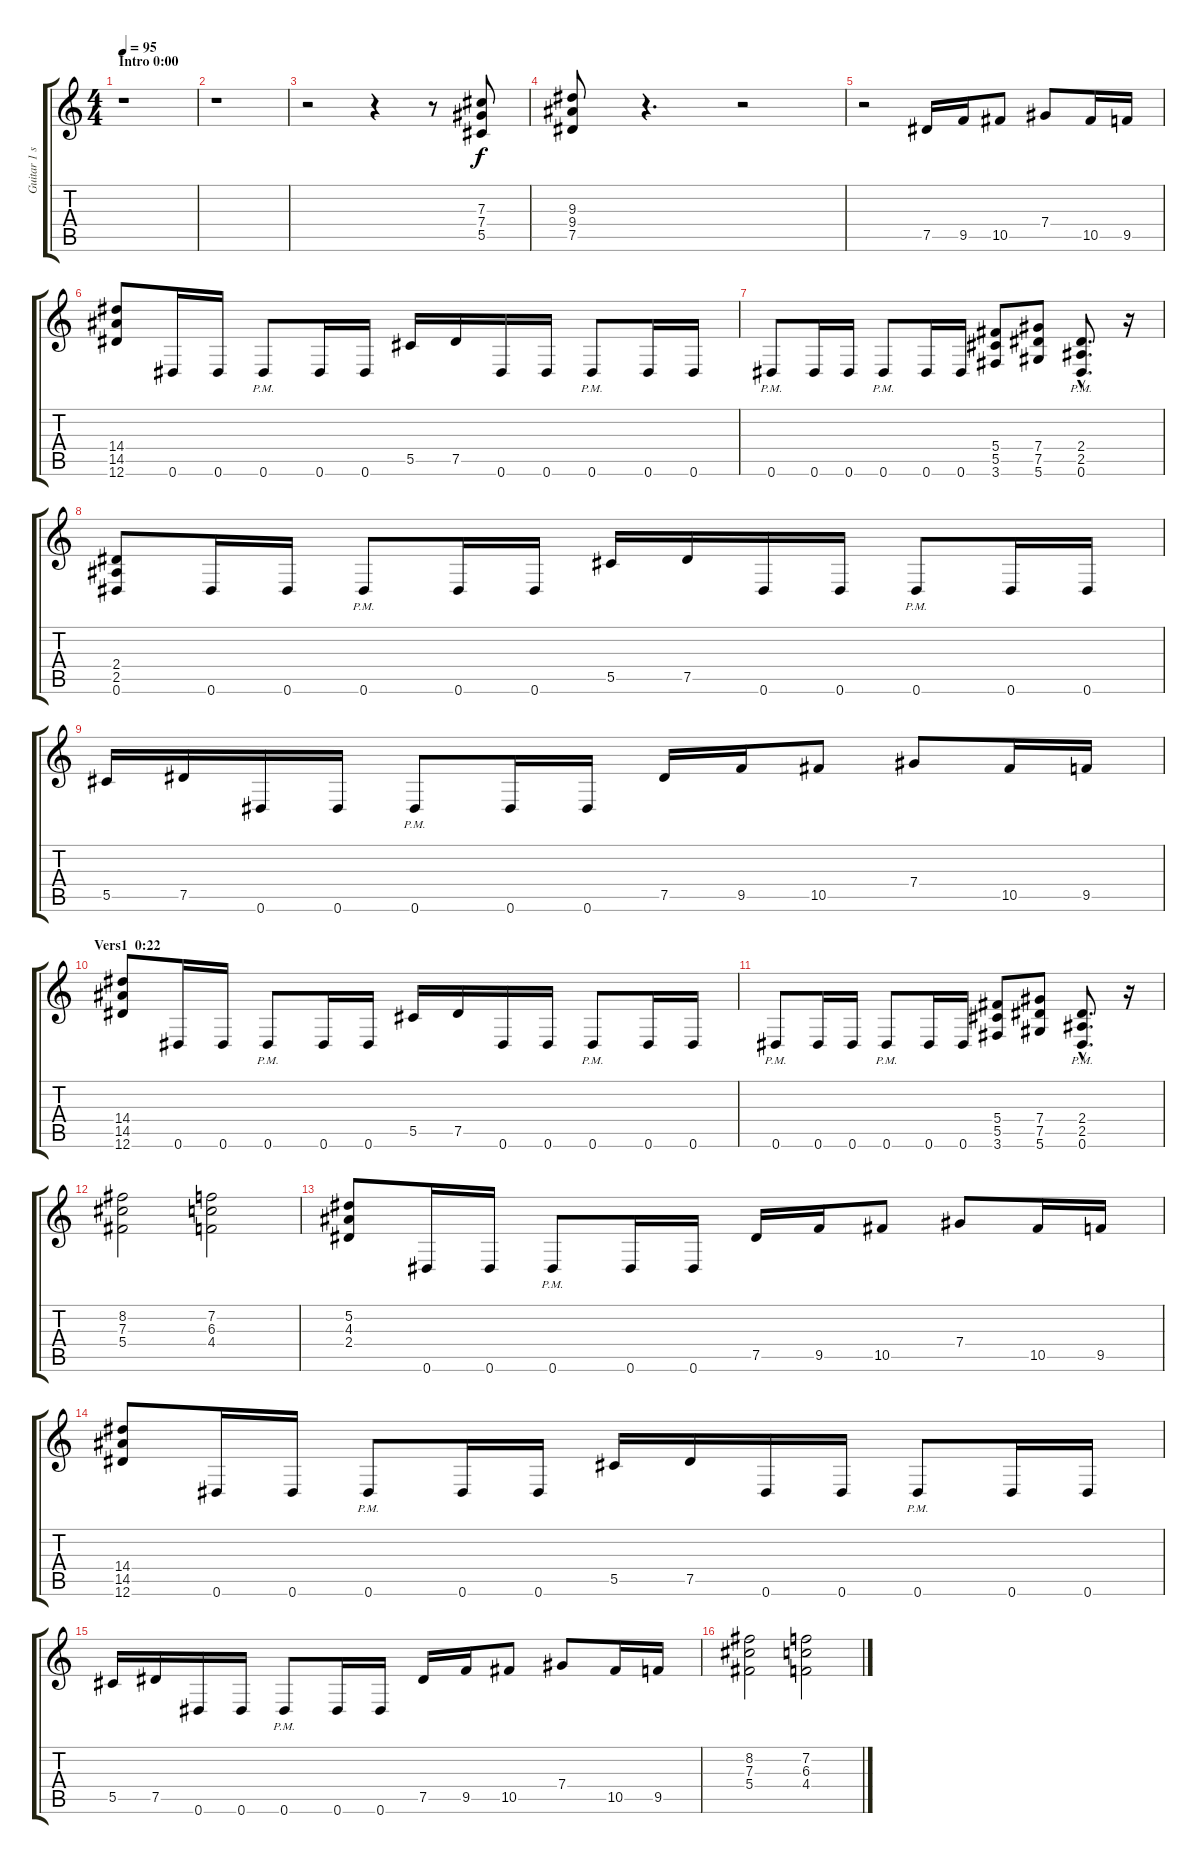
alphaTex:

\track ("Guitar 1 support" "Guitar 1 s") {instrument distortionguitar}
\staff {score tabs}
\tuning (Eb4 Bb3 Gb3 Db3 Ab2 Eb2) {hide}
\ts (4 4)
\section ("" "Intro 0:00")
\tempo 95
\clef g2
\ks c
r.1{dy f instrument distortionguitar} |
r.1 |
r.2 r.4 r.8 (7.3 7.4 5.5).8 |
(9.3 9.4 7.5).8 r.4{d} r.2 |
r.2 7.5.16 9.5.16 10.5.8 7.4.8 10.5.16 9.5.16 |
(14.4 14.5 12.6).8 0.6.16 0.6.16 0.6{pm}.8 0.6.16 0.6.16 5.5.16 7.5.16 0.6.16 0.6.16 0.6{pm}.8 0.6.16 0.6.16 |
0.6{pm}.8 0.6.16 0.6.16 0.6{pm}.8 0.6.16 0.6.16 (5.4 5.5 3.6).8 (7.4 7.5 5.6).8 (2.4{hac} 2.5{hac} 0.6{hac pm}).8{d} r.16 |
(2.4 2.5 0.6).8 0.6.16 0.6.16 0.6{pm}.8 0.6.16 0.6.16 5.5.16 7.5.16 0.6.16 0.6.16 0.6{pm}.8 0.6.16 0.6.16 |
5.5.16 7.5.16 0.6.16 0.6.16 0.6{pm}.8 0.6.16 0.6.16 7.5.16 9.5.16 10.5.8 7.4.8 10.5.16 9.5.16 |
\section ("" "Vers1  0:22")
(14.4 14.5 12.6).8 0.6.16 0.6.16 0.6{pm}.8 0.6.16 0.6.16 5.5.16 7.5.16 0.6.16 0.6.16 0.6{pm}.8 0.6.16 0.6.16 |
0.6{pm}.8 0.6.16 0.6.16 0.6{pm}.8 0.6.16 0.6.16 (5.4 5.5 3.6).8 (7.4 7.5 5.6).8 (2.4{hac} 2.5{hac} 0.6{hac pm}).8{d} r.16 |
(8.2 7.3 5.4).2 (7.2 6.3 4.4).2 |
(5.2 4.3 2.4).8 0.6.16 0.6.16 0.6{pm}.8 0.6.16 0.6.16 7.5.16 9.5.16 10.5.8 7.4.8 10.5.16 9.5.16 |
(14.4 14.5 12.6).8 0.6.16 0.6.16 0.6{pm}.8 0.6.16 0.6.16 5.5.16 7.5.16 0.6.16 0.6.16 0.6{pm}.8 0.6.16 0.6.16 |
5.5.16 7.5.16 0.6.16 0.6.16 0.6{pm}.8 0.6.16 0.6.16 7.5.16 9.5.16 10.5.8 7.4.8 10.5.16 9.5.16 |
(8.2 7.3 5.4).2 (7.2 6.3 4.4).2
